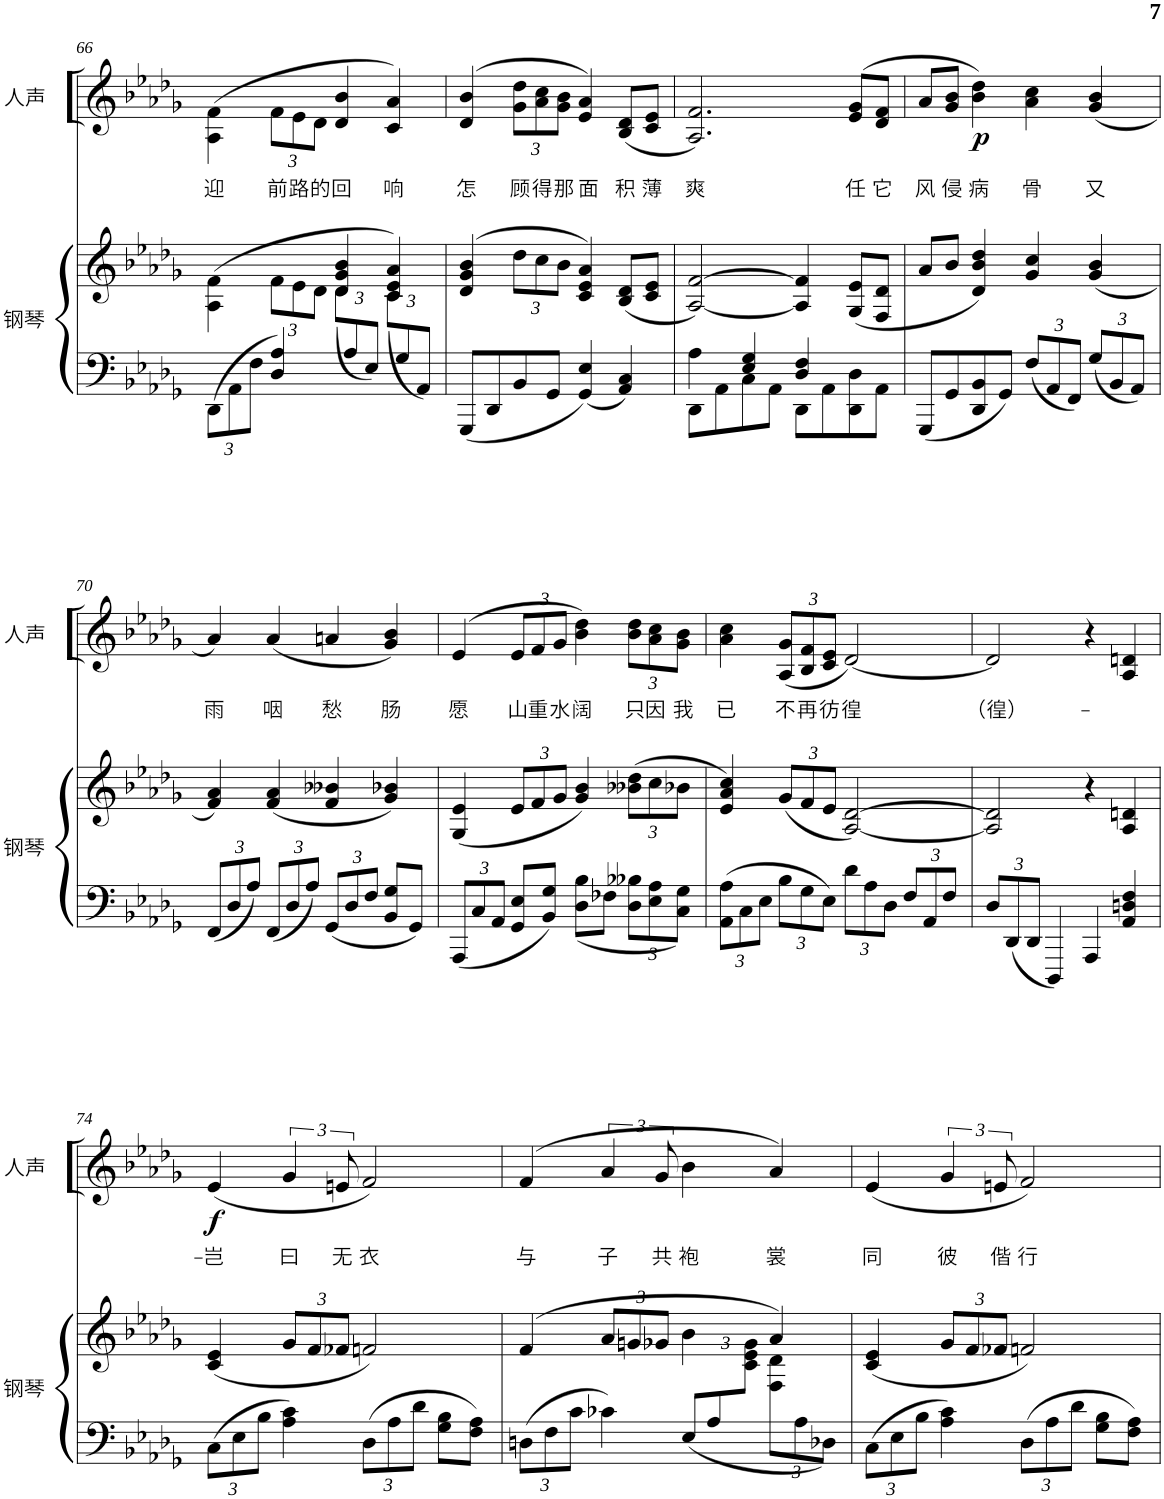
**kern	**kern	**kern	**text	**dynam
*part2	*part2	*part1	*part1	*part1
*staff3	*staff2	*staff1	*staff1	*staff1
*I"钢琴	*	*I"人声	*	*
!!LO:PB:g=z
*clefF4	*clefG2	*clefG2	*	*
*k[b-e-a-d-g-]	*k[b-e-a-d-g-]	*k[b-e-a-d-g-]	*	*
*M4/4	*M4/4	*M4/4	*	*
*Xbrackettup	*	*	*	*
=66	=66	=66	=66	=66
*	*^	*	*	*
!	!	!	!	!LO:LY:b	!
12DD-\L	(4A-\ 4f\	2ryy	(4A-\ 4f\	迎	.
12AA-\	.	.	.	.	.
12F\J	.	.	.	.	.
*	*Xbrackettup	*	*Xbrackettup	*	*
!	!	!	!	!LO:LY:b	!
4D-/ 4A-/	12f\L	.	12f\L	前	.
!	!	!	!	!LO:LY:b	!
.	12e-\	.	12e-\	路	.
!	!	!	!	!LO:LY:b	!
.	12d-\J	.	12d-\J	的	.
!	!	!	!	!LO:LY:b	!
12ryy	4d-/ 4g-/ 4b-/	(<12d-\L	4d-/ 4b-/	回	.
12A-/	.	6ryy	.	.	.
12E-/J)	.	.	.	.	.
!	!	!	!	!LO:LY:b	!
12ryy	4c/ 4e-/ 4a-/)	(<12c\L	4c/ 4a-/)	响	.
12G-/	.	6ryy	.	.	.
12AA-/J)	.	.	.	.	.
*	*v	*v	*	*	*
=67	=67	=67	=67	=67
!	!	!	!LO:LY:b	!
8GGG-/L	(4d-/ 4g-/ 4b-/	(4d-/ 4b-/	怎	.
8DD-/	.	.	.	.
!	!	!	!LO:LY:b	!
8BB-/	12dd-\L	12g-\ 12dd-\L	顾	.
!	!	!	!LO:LY:b	!
.	12cc\	12a-\ 12cc\	得	.
8GG-/J	.	.	.	.
!	!	!	!LO:LY:b	!
.	12b-\J	12g-\ 12b-\J	那	.
!	!	!	!LO:LY:b	!
4GG-/ 4E-/	4c/ 4e-/ 4a-/)	4e-/ 4a-/)	面	.
!	!	!	!LO:LY:b	!
4AA-/ 4C/	(8B-/ 8d-/L	(8B-/ 8d-/L	积	.
!	!	!	!LO:LY:b	!
.	8c/ 8e-/J	8c/ 8e-/J	薄	.
=68	=68	=68	=68	=68
*^	*	*	*	*
!	!	!	!	!LO:LY:b	!
8DD-\L	4A-\	[2A-/ [2f/)	2.A-/ 2.f/)	爽	.
8AA-\	.	.	.	.	.
8C\	4E-/ 4G-/	.	.	.	.
8AA-\J	.	.	.	.	.
8DD-\L	4D-/ 4F/	4A-/] 4f/]	.	.	.
8AA-\	.	.	.	.	.
!	!	!	!	!LO:LY:b	!
8DD-\ 8D-\	4ryy	(8G-/ 8e-/L	(8e-/ 8g-/L	任	.
!	!	!	!	!LO:LY:b	!
8AA-\J	.	8F/ 8d-/J	8d-/ 8f/J	它	.
*v	*v	*	*	*	*
=69	=69	=69	=69	=69
!	!	!	!LO:LY:b	!
8GGG-/L	8a-/L	8a-/L	风	.
!	!	!	!LO:LY:b	!
8GG-/	8b-/J	8g-/ 8b-/J	侵	.
!	!	!	!LO:LY:b	!LO:DY:b
8DD-/ 8BB-/	4d-/ 4b-/ 4dd-/)	4b-\ 4dd-\)	病	p
8GG-/J	.	.	.	.
!	!	!	!LO:LY:b	!
12F/L	4g-/ 4cc/	4a-\ 4cc\	骨	.
12AA-/	.	.	.	.
12FF/J	.	.	.	.
!	!	!	!LO:LY:b	!
12G-/L	(4g-/ 4b-/	(4g-/ 4b-/	又	.
12BB-/	.	.	.	.
12AA-/J	.	.	.	.
!!LO:LB:g=z
=70	=70	=70	=70	=70
!	!	!	!LO:LY:b	!
12FF/L	4f/ 4a-/)	4a-/)	雨	.
12D-/	.	.	.	.
12A-/J	.	.	.	.
!	!	!	!LO:LY:b	!
12FF/L	(4f/ 4a-/	(4a-/	咽	.
12D-/	.	.	.	.
12A-/J	.	.	.	.
!	!	!	!LO:LY:b	!
12GG-/L	4f/ 4b--X/	4an/	愁	.
12D-/	.	.	.	.
12F/J	.	.	.	.
!	!	!	!LO:LY:b	!
8BB-/ 8G-/L	4g-/ 4b-X/)	4g-/ 4b-/)	肠	.
8GG-/J	.	.	.	.
=71	=71	=71	=71	=71
!	!	!	!LO:LY:b	!
12AAA-/L	(4G-/ 4e-/	(4e-/	愿	.
12C/	.	.	.	.
12AA-/J	.	.	.	.
!	!	!	!LO:LY:b	!
8GG-/ 8E-/L	12e-/L	12e-/L	山	.
!	!	!	!LO:LY:b	!
.	12f/	12f/	重	.
8BB-/ 8G-/J	.	.	.	.
!	!	!	!LO:LY:b	!
.	12g-/J	12g-/J	水	.
!	!	!	!LO:LY:b	!
8D-\ 8B-\L	4g-/ 4b-/)	4b-\ 4dd-\)	阔	.
8F-X\J	.	.	.	.
!	!	!	!LO:LY:b	!
12D-\ 12B--X\L	(12b--X\ 12dd-\L	12b-\ 12dd-\L	只	.
!	!	!	!LO:LY:b	!
12E-\ 12A-\	12cc\	12a-\ 12cc\	因	.
!	!	!	!LO:LY:b	!
12C\ 12G-\J	12b-X\J	12g-\ 12b-\J	我	.
=72	=72	=72	=72	=72
!	!	!	!LO:LY:b	!
12AA-\ 12A-\L	4e-/ 4a-/ 4cc/)	4a-\ 4cc\	已	.
12C\	.	.	.	.
12E-\J	.	.	.	.
!	!	!	!LO:LY:b	!
12B-\L	(12g-/L	(12A-/ 12g-/L	不	.
!	!	!	!LO:LY:b	!
12G-\	12f/	12B-/ 12f/	再	.
!	!	!	!LO:LY:b	!
12E-\J	12e-/J	12c/ 12e-/J	彷	.
!	!	!	!LO:LY:b	!
12d-\L	[2A-/ [2d-/)	[2d-/)	徨	.
12A-\	.	.	.	.
12D-\J	.	.	.	.
12F/L	.	.	.	.
12AA-/	.	.	.	.
12F/J	.	.	.	.
=73	=73	=73	=73	=73
!	!	!	!LO:LY:b	!
12D-/L	2A-/] 2d-/]	2d-/]	（徨）-	.
12DD-/	.	.	.	.
12DD-/J	.	.	.	.
4DDD-/	.	.	.	.
4AAA-/	4r	4r	.	.
4AA-/ 4Dn/ 4F/	4A-/ 4dn/	4A-/ 4dn/	.	.
!!LO:LB:g=z
=74	=74	=74	=74	=74
!	!	!	!LO:LY:b	!LO:DY:b
12C\L	(4c/ 4e-/	(4e-/	-岂	f
12E-\	.	.	.	.
12B-\J	.	.	.	.
*	*	*brackettup	*	*
!	!	!	!LO:LY:b	!
4A-\ 4c\	12g-/L	6g-/	曰	.
.	12f/	.	.	.
!	!	!	!LO:LY:b	!
.	12f-X/J	12en/	无	.
!	!	!	!LO:LY:b	!
12D-\L	2fn/)	2f/)	衣	.
12A-\	.	.	.	.
12d-\J	.	.	.	.
8G-\ 8B-\L	.	.	.	.
8F\ 8A-\J	.	.	.	.
=75	=75	=75	=75	=75
*	*^	*	*	*
!	!	!	!	!LO:LY:b	!
12Dn\L	(4f/	3%2ryy	(4f/	与	.
12F\	.	.	.	.	.
12c\J	.	.	.	.	.
!	!	!	!	!LO:LY:b	!
4c-X\	12a-/L	.	6a-/	子	.
.	12gn/	.	.	.	.
!	!	!	!	!LO:LY:b	!
.	12g-X/J	.	12g-/	共	.
!	!	!	!	!LO:LY:b	!
12E-/L	4b-\	.	4b-\	袍	.
12A-/	.	.	.	.	.
6ryy	.	12c\ 12e-\ 12g-\J	.	.	.
!	!	!	!	!LO:LY:b	!
.	4a-/)	12F\ 12d-\L	4a-/)	裳	.
12A-\	.	6ryy	.	.	.
12D-X\J	.	.	.	.	.
*	*v	*v	*	*	*
=76	=76	=76	=76	=76
!	!	!	!LO:LY:b	!
12C\L	(4c/ 4e-/	(4e-/	同	.
12E-\	.	.	.	.
12B-\J	.	.	.	.
!	!	!	!LO:LY:b	!
4A-\ 4c\	12g-/L	6g-/	彼	.
.	12f/	.	.	.
!	!	!	!LO:LY:b	!
.	12f-X/J	12en/	偕	.
!	!	!	!LO:LY:b	!
12D-\L	2fn/)	2f/)	行	.
12A-\	.	.	.	.
12d-\J	.	.	.	.
8G-\ 8B-\L	.	.	.	.
8F\ 8A-\J	.	.	.	.
=	=	=	=	=
*-	*-	*-	*-	*-
